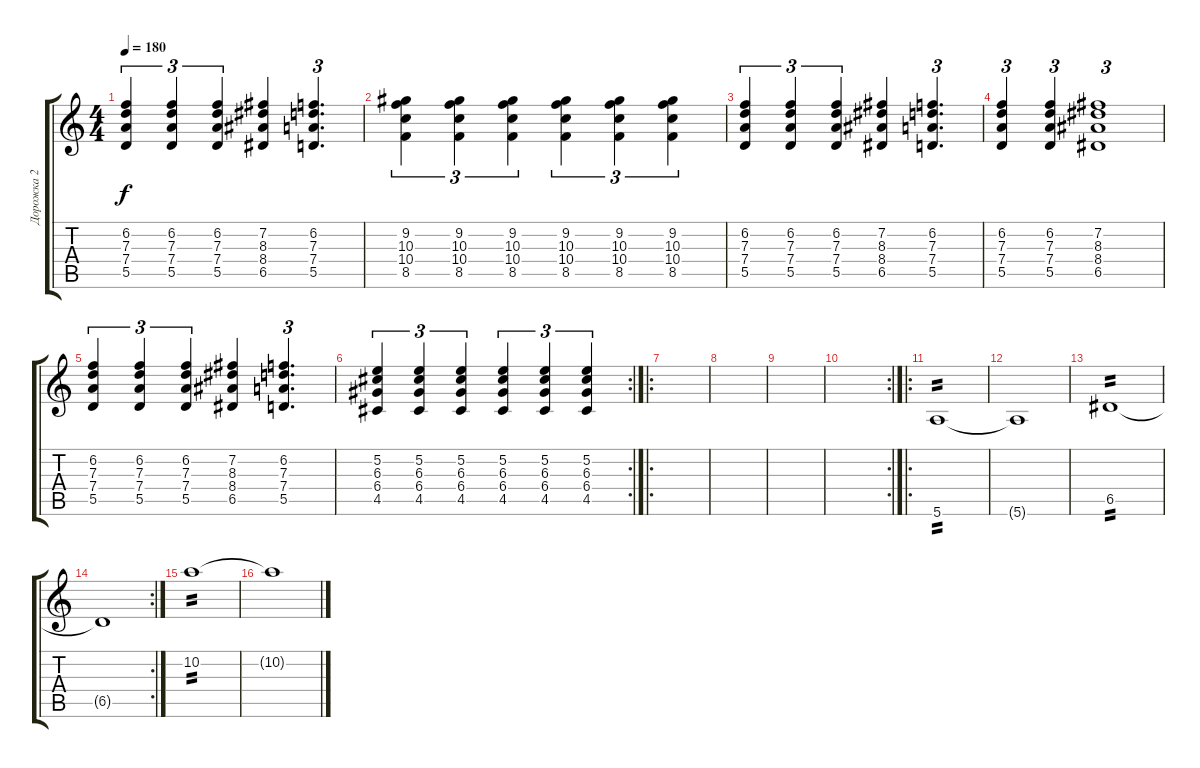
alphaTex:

\track ("Дорожка 2" "Дорожка 2") {instrument distortionguitar}
\staff {score tabs}
\tuning (E4 B3 G3 D3 A2 E2) {hide}
\ts (4 4)
\tempo 180
\clef g2
\ks c
(6.2 7.3 7.4 5.5).4{tu (3 2) dy f} (6.2 7.3 7.4 5.5).4{tu (3 2)} (6.2 7.3 7.4 5.5).4{tu (3 2)} (7.2 8.3 8.4 6.5).4 (6.2 7.3 7.4 5.5).4{d tu (3 2)} |
(9.2 10.3 10.4 8.5).4{tu (3 2)} (9.2 10.3 10.4 8.5).4{tu (3 2)} (9.2 10.3 10.4 8.5).4{tu (3 2)} (9.2 10.3 10.4 8.5).4{tu (3 2)} (9.2 10.3 10.4 8.5).4{tu (3 2)} (9.2 10.3 10.4 8.5).4{tu (3 2)} |
(6.2 7.3 7.4 5.5).4{tu (3 2)} (6.2 7.3 7.4 5.5).4{tu (3 2)} (6.2 7.3 7.4 5.5).4{tu (3 2)} (7.2 8.3 8.4 6.5).4 (6.2 7.3 7.4 5.5).4{d tu (3 2)} |
(6.2 7.3 7.4 5.5).4{tu (3 2)} (6.2 7.3 7.4 5.5).4{tu (3 2)} (7.2 8.3 8.4 6.5).1{tu (3 2)} |
(6.2 7.3 7.4 5.5).4{tu (3 2)} (6.2 7.3 7.4 5.5).4{tu (3 2)} (6.2 7.3 7.4 5.5).4{tu (3 2)} (7.2 8.3 8.4 6.5).4 (6.2 7.3 7.4 5.5).4{d tu (3 2)} |
\rc 2
(5.2 6.3 6.4 4.5).4{tu (3 2)} (5.2 6.3 6.4 4.5).4{tu (3 2)} (5.2 6.3 6.4 4.5).4{tu (3 2)} (5.2 6.3 6.4 4.5).4{tu (3 2)} (5.2 6.3 6.4 4.5).4{tu (3 2)} (5.2 6.3 6.4 4.5).4{tu (3 2)} |
\ro
|
|
|
\rc 2
|
\ro
5.6.1{tp 2} |
5.6{t}.1 |
6.5.1{tp 2} |
\rc 2
6.5{t}.1 |
10.2.1{tp 2} |
10.2{t}.1
